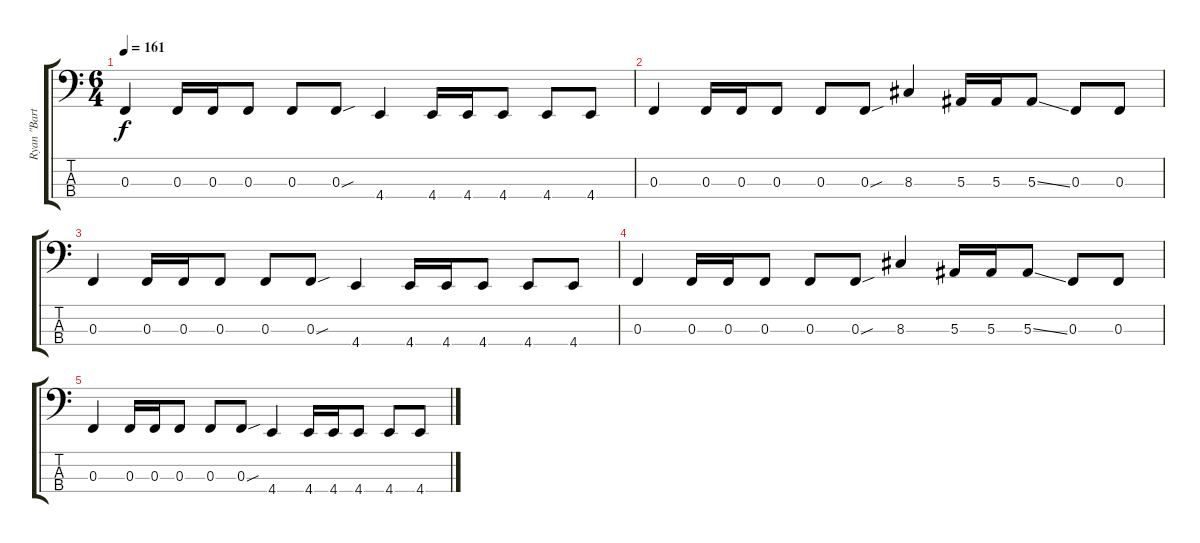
\track ("Ryan \"Bart\" Willams (Bass)" "Ryan \"Bart") {instrument electricbassfinger}
\staff {score tabs}
\tuning (Eb2 Bb1 F1 C1) {hide}
\ts (6 4)
\tempo 161
\clef f4
\ks c
0.3.4{dy f} 0.3.16 0.3.16 0.3.8 0.3.8 0.3{sou}.8 4.4.4 4.4.16 4.4.16 4.4.8 4.4.8 4.4.8 |
0.3.4 0.3.16 0.3.16 0.3.8 0.3.8 0.3{sou}.8 8.3.4 5.3.16 5.3.16 5.3{ss}.8 0.3.8 0.3.8 |
0.3.4 0.3.16 0.3.16 0.3.8 0.3.8 0.3{sou}.8 4.4.4 4.4.16 4.4.16 4.4.8 4.4.8 4.4.8 |
0.3.4 0.3.16 0.3.16 0.3.8 0.3.8 0.3{sou}.8 8.3.4 5.3.16 5.3.16 5.3{ss}.8 0.3.8 0.3.8 |
0.3.4 0.3.16 0.3.16 0.3.8 0.3.8 0.3{sou}.8 4.4.4 4.4.16 4.4.16 4.4.8 4.4.8 4.4.8
